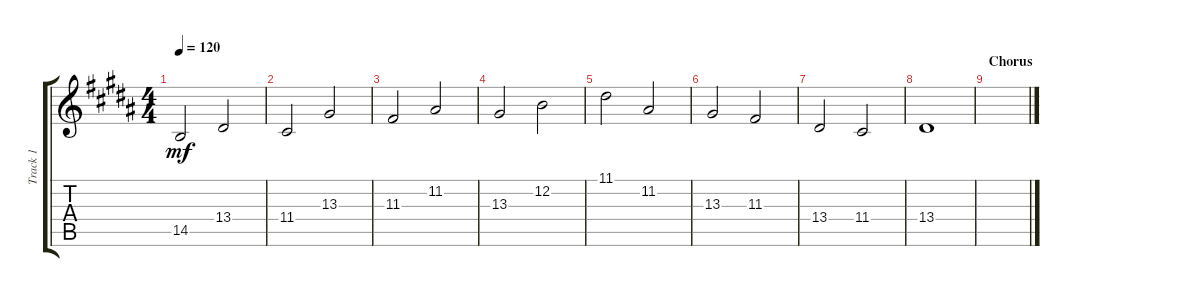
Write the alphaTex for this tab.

\track ("Track 1" "Track 1") {instrument pad2warm}
\staff {score tabs}
\tuning (E4 B3 G3 D3 A2 E2) {hide}
\ts (4 4)
\tempo 120
\clef g2
\ks b
14.5.2{dy mf} 13.4.2 |
11.4.2 13.3.2 |
11.3.2 11.2.2 |
13.3.2 12.2.2 |
11.1.2 11.2.2 |
13.3.2 11.3.2 |
13.4.2 11.4.2 |
13.4.1 |
\section ("" "Chorus")
